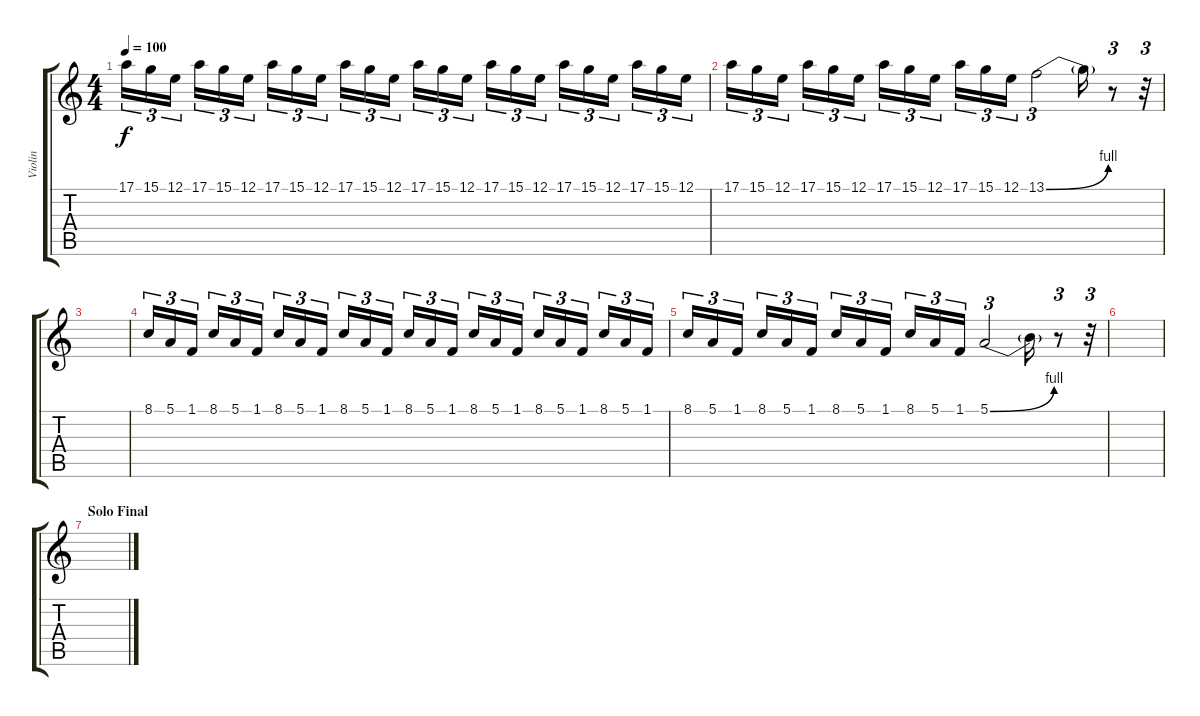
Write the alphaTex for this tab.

\track ("Violin" "Violin") {instrument violin}
\staff {score tabs}
\tuning (E4 B3 G3 D3 A2 E2) {hide}
\ts (4 4)
\tempo 100
\clef g2
\ks c
17.1.16{tu (3 2) dy f} 15.1.16{tu (3 2)} 12.1.16{tu (3 2)} 17.1.16{tu (3 2)} 15.1.16{tu (3 2)} 12.1.16{tu (3 2)} 17.1.16{tu (3 2)} 15.1.16{tu (3 2)} 12.1.16{tu (3 2)} 17.1.16{tu (3 2)} 15.1.16{tu (3 2)} 12.1.16{tu (3 2)} 17.1.16{tu (3 2)} 15.1.16{tu (3 2)} 12.1.16{tu (3 2)} 17.1.16{tu (3 2)} 15.1.16{tu (3 2)} 12.1.16{tu (3 2)} 17.1.16{tu (3 2)} 15.1.16{tu (3 2)} 12.1.16{tu (3 2)} 17.1.16{tu (3 2)} 15.1.16{tu (3 2)} 12.1.16{tu (3 2)} |
17.1.16{tu (3 2)} 15.1.16{tu (3 2)} 12.1.16{tu (3 2)} 17.1.16{tu (3 2)} 15.1.16{tu (3 2)} 12.1.16{tu (3 2)} 17.1.16{tu (3 2)} 15.1.16{tu (3 2)} 12.1.16{tu (3 2)} 17.1.16{tu (3 2)} 15.1.16{tu (3 2)} 12.1.16{tu (3 2)} 13.1{be (bend 0 0 60 4)}.2{tu (3 2)} 13.1{t}.16 r.8{tu (3 2)} r.32{tu (3 2)} |
|
8.1.16{tu (3 2)} 5.1.16{tu (3 2)} 1.1.16{tu (3 2)} 8.1.16{tu (3 2)} 5.1.16{tu (3 2)} 1.1.16{tu (3 2)} 8.1.16{tu (3 2)} 5.1.16{tu (3 2)} 1.1.16{tu (3 2)} 8.1.16{tu (3 2)} 5.1.16{tu (3 2)} 1.1.16{tu (3 2)} 8.1.16{tu (3 2)} 5.1.16{tu (3 2)} 1.1.16{tu (3 2)} 8.1.16{tu (3 2)} 5.1.16{tu (3 2)} 1.1.16{tu (3 2)} 8.1.16{tu (3 2)} 5.1.16{tu (3 2)} 1.1.16{tu (3 2)} 8.1.16{tu (3 2)} 5.1.16{tu (3 2)} 1.1.16{tu (3 2)} |
8.1.16{tu (3 2)} 5.1.16{tu (3 2)} 1.1.16{tu (3 2)} 8.1.16{tu (3 2)} 5.1.16{tu (3 2)} 1.1.16{tu (3 2)} 8.1.16{tu (3 2)} 5.1.16{tu (3 2)} 1.1.16{tu (3 2)} 8.1.16{tu (3 2)} 5.1.16{tu (3 2)} 1.1.16{tu (3 2)} 5.1{be (bend 0 0 60 4)}.2{tu (3 2)} 5.1{t}.16 r.8{tu (3 2)} r.32{tu (3 2)} |
|
\section ("" "Solo Final")
